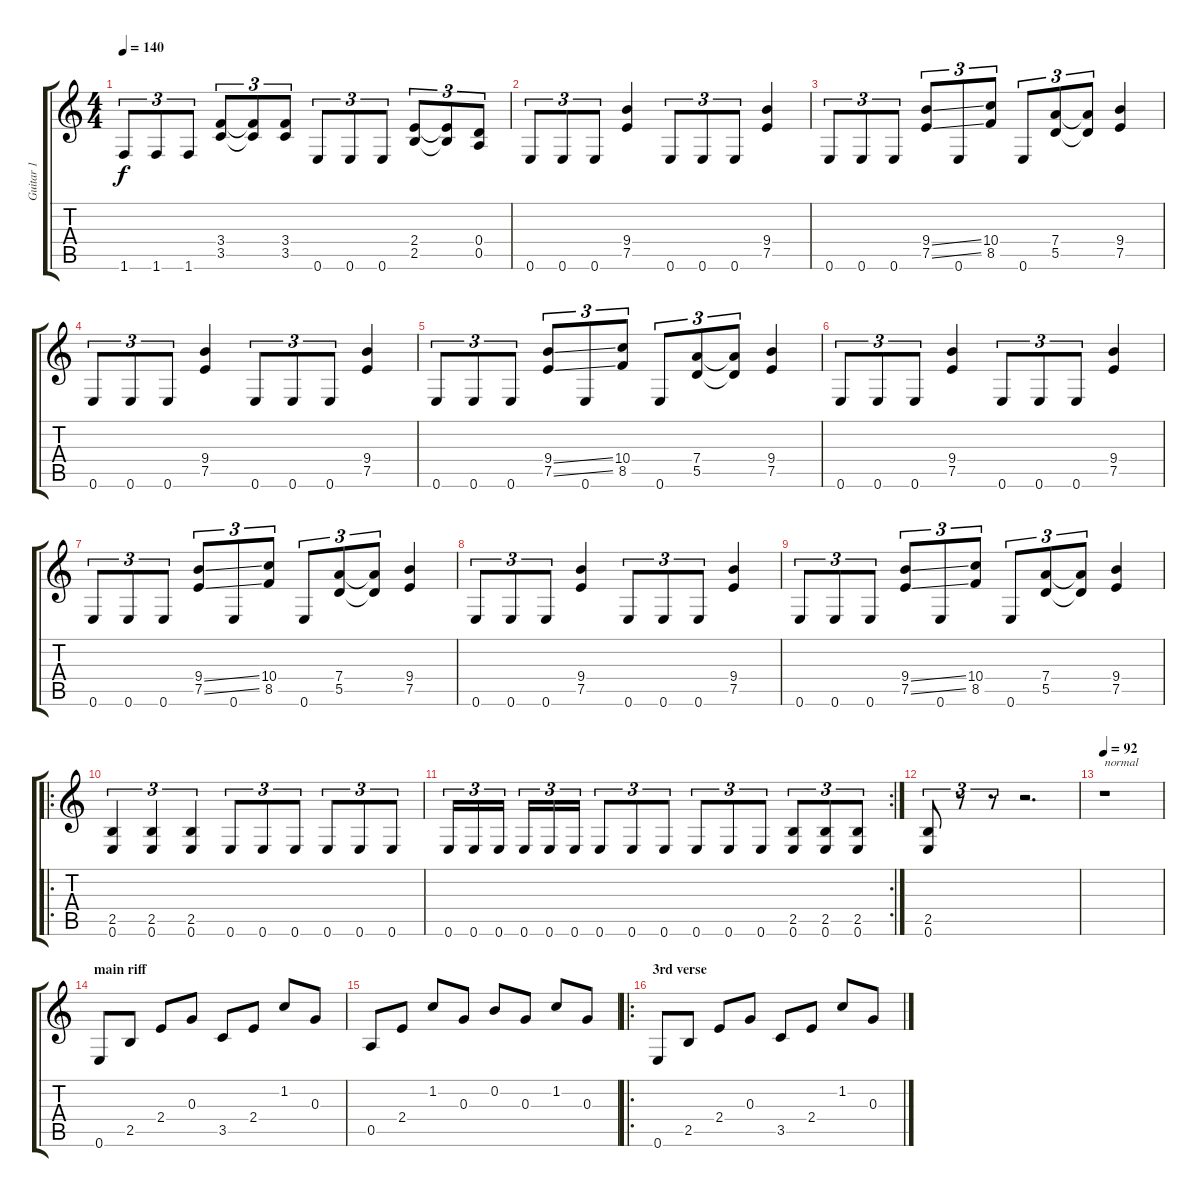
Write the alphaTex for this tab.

\track ("Guitar 1" "Guitar 1") {instrument acousticguitarsteel}
\staff {score tabs}
\tuning (E4 B3 G3 D3 A2 E2) {hide}
\ts (4 4)
\tempo 140
\clef g2
\ks c
1.6.8{tu (3 2) dy f} 1.6.8{tu (3 2)} 1.6.8{tu (3 2)} (3.4 3.5).8{tu (3 2)} (3.4{t} 3.5{t}).8{tu (3 2)} (3.4 3.5).8{tu (3 2)} 0.6.8{tu (3 2)} 0.6.8{tu (3 2)} 0.6.8{tu (3 2)} (2.4 2.5).8{tu (3 2)} (2.4{t} 2.5{t}).8{tu (3 2)} (0.4 0.5).8{tu (3 2)} |
0.6.8{tu (3 2)} 0.6.8{tu (3 2)} 0.6.8{tu (3 2)} (9.4 7.5).4 0.6.8{tu (3 2)} 0.6.8{tu (3 2)} 0.6.8{tu (3 2)} (9.4 7.5).4 |
0.6.8{tu (3 2)} 0.6.8{tu (3 2)} 0.6.8{tu (3 2)} (9.4{ss} 7.5{ss}).8{tu (3 2)} 0.6.8{tu (3 2)} (10.4 8.5).8{tu (3 2)} 0.6.8{tu (3 2)} (7.4 5.5).8{tu (3 2)} (7.4{t} 5.5{t}).8{tu (3 2)} (9.4 7.5).4 |
0.6.8{tu (3 2)} 0.6.8{tu (3 2)} 0.6.8{tu (3 2)} (9.4 7.5).4 0.6.8{tu (3 2)} 0.6.8{tu (3 2)} 0.6.8{tu (3 2)} (9.4 7.5).4 |
0.6.8{tu (3 2)} 0.6.8{tu (3 2)} 0.6.8{tu (3 2)} (9.4{ss} 7.5{ss}).8{tu (3 2)} 0.6.8{tu (3 2)} (10.4 8.5).8{tu (3 2)} 0.6.8{tu (3 2)} (7.4 5.5).8{tu (3 2)} (7.4{t} 5.5{t}).8{tu (3 2)} (9.4 7.5).4 |
0.6.8{tu (3 2)} 0.6.8{tu (3 2)} 0.6.8{tu (3 2)} (9.4 7.5).4 0.6.8{tu (3 2)} 0.6.8{tu (3 2)} 0.6.8{tu (3 2)} (9.4 7.5).4 |
0.6.8{tu (3 2)} 0.6.8{tu (3 2)} 0.6.8{tu (3 2)} (9.4{ss} 7.5{ss}).8{tu (3 2)} 0.6.8{tu (3 2)} (10.4 8.5).8{tu (3 2)} 0.6.8{tu (3 2)} (7.4 5.5).8{tu (3 2)} (7.4{t} 5.5{t}).8{tu (3 2)} (9.4 7.5).4 |
0.6.8{tu (3 2)} 0.6.8{tu (3 2)} 0.6.8{tu (3 2)} (9.4 7.5).4 0.6.8{tu (3 2)} 0.6.8{tu (3 2)} 0.6.8{tu (3 2)} (9.4 7.5).4 |
0.6.8{tu (3 2)} 0.6.8{tu (3 2)} 0.6.8{tu (3 2)} (9.4{ss} 7.5{ss}).8{tu (3 2)} 0.6.8{tu (3 2)} (10.4 8.5).8{tu (3 2)} 0.6.8{tu (3 2)} (7.4 5.5).8{tu (3 2)} (7.4{t} 5.5{t}).8{tu (3 2)} (9.4 7.5).4 |
\ro
(2.5 0.6).4{tu (3 2)} (2.5 0.6).4{tu (3 2)} (2.5 0.6).4{tu (3 2)} 0.6.8{tu (3 2)} 0.6.8{tu (3 2)} 0.6.8{tu (3 2)} 0.6.8{tu (3 2)} 0.6.8{tu (3 2)} 0.6.8{tu (3 2)} |
\rc 2
0.6.16{tu (3 2)} 0.6.16{tu (3 2)} 0.6.16{tu (3 2)} 0.6.16{tu (3 2)} 0.6.16{tu (3 2)} 0.6.16{tu (3 2)} 0.6.8{tu (3 2)} 0.6.8{tu (3 2)} 0.6.8{tu (3 2)} 0.6.8{tu (3 2)} 0.6.8{tu (3 2)} 0.6.8{tu (3 2)} (2.5 0.6).8{tu (3 2)} (2.5 0.6).8{tu (3 2)} (2.5 0.6).8{tu (3 2)} |
(2.5 0.6).8{tu (3 2)} r.8{tu (3 2)} r.8{tu (3 2)} r.2{d} |
\tempo 92
r.1{txt "normal"} |
\section ("" "main riff")
0.6.8 2.5.8 2.4.8 0.3.8 3.5.8 2.4.8 1.2.8 0.3.8 |
0.5.8 2.4.8 1.2.8 0.3.8 0.2.8 0.3.8 1.2.8 0.3.8 |
\ro
\section ("" "3rd verse")
0.6.8 2.5.8 2.4.8 0.3.8 3.5.8 2.4.8 1.2.8 0.3.8
